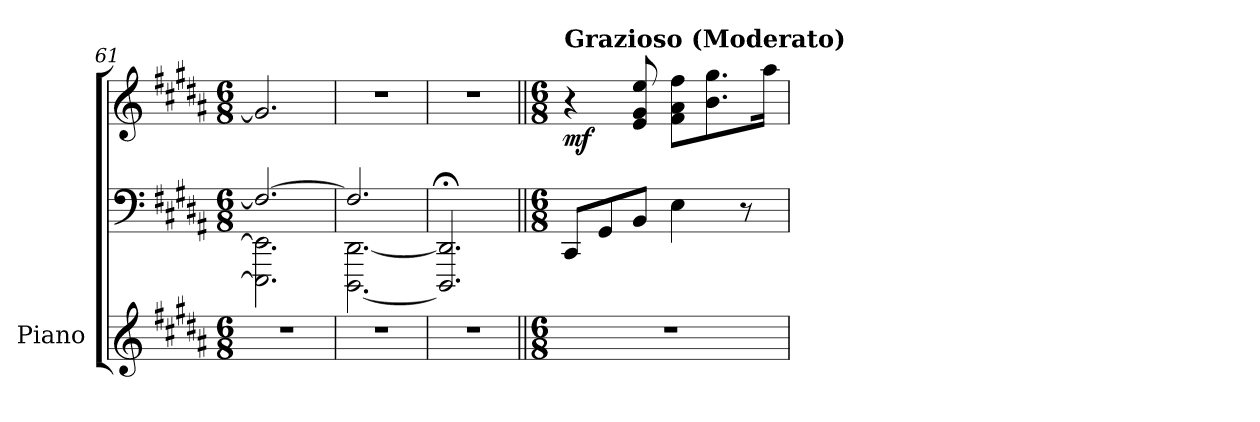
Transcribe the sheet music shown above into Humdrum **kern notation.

**kern	**kern	**kern	**dynam
*part1	*part1	*part1	*part1
*staff3	*staff2	*staff1	*staff1/2/3
*I"Piano	*	*	*
*I'Pno.	*	*	*
!!LO:PB:g=z
*clefG2	*clefF4	*clefG2	*
*k[f#c#g#d#a#]	*k[f#c#g#d#a#]	*k[f#c#g#d#a#]	*
*M6/8	*M6/8	*M6/8	*
=61	=61	=61	=61
*	*^	*	*
2.r	2.F#/_	2.EEE\] 2.EE\]	2.g#/]	.
=62	=62	=62	=62	=62
2.r	2.F#/]	[2.DDD#\ [2.DD#\	2.r	.
*	*v	*v	*	*
=63	=63	=63	=63
2.r	2.DDD#/];< 2.DD#/];<	2.r	.
=64||	=64||	=64||	=64||
*M6/8	*M6/8	*M6/8	*
*	*	*MM105	*
!	!	!LO:TX:a:B:t=Grazioso (Moderato)	!
!	!	!	!LO:DY:b
2.r	8CC#/L	4r	mf
.	8GG#/	.	.
.	8BB/J	8e/ 8g#/ 8ee/	.
.	4E\	8f#\ 8a#\ 8ff#\L	.
.	.	8.b\ 8.gg#\	.
.	8r	.	.
.	.	16aa#\Jk	.
=	=	=	=
*-	*-	*-	*-
